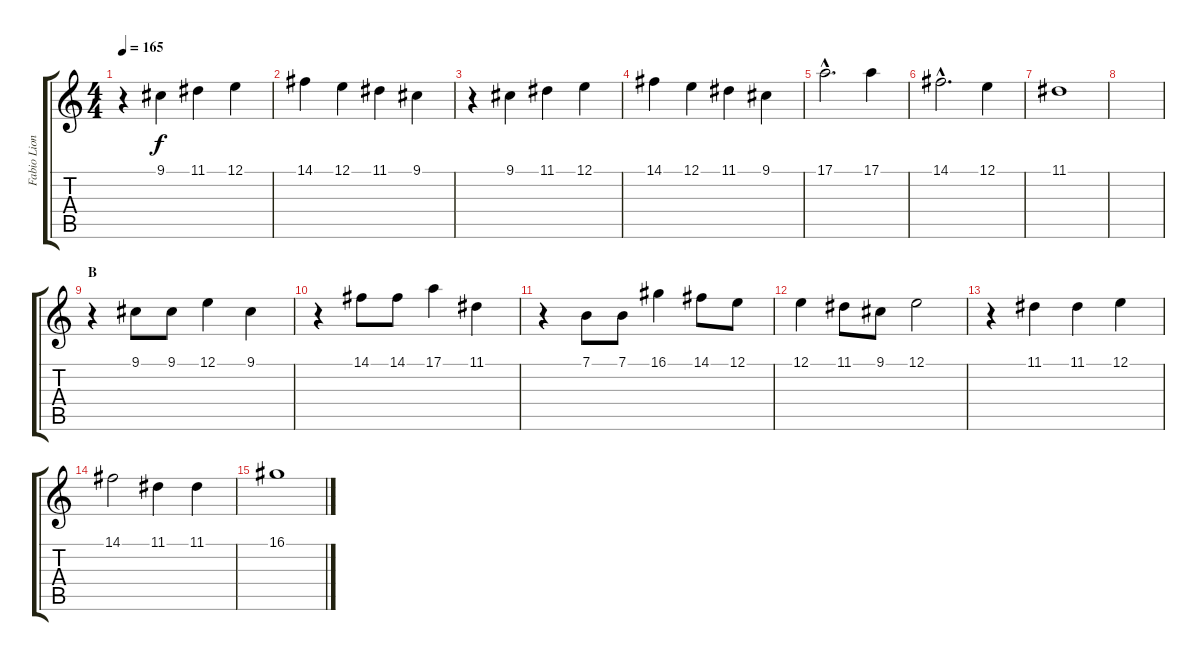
\track ("Fabio Lione (Vocals)" "Fabio Lion") {instrument lead6voice}
\staff {score tabs}
\tuning (E4 B3 G3 D3 A2 E2) {hide}
\ts (4 4)
\tempo 165
\clef g2
\ks c
r.4{dy f} 9.1.4 11.1.4 12.1.4 |
14.1.4 12.1.4 11.1.4 9.1.4 |
r.4 9.1.4 11.1.4 12.1.4 |
14.1.4 12.1.4 11.1.4 9.1.4 |
17.1{hac}.2{d} 17.1.4 |
14.1{hac}.2{d} 12.1.4 |
11.1.1 |
|
\section ("" "B")
r.4 9.1.8 9.1.8 12.1.4 9.1.4 |
r.4 14.1.8 14.1.8 17.1.4 11.1.4 |
r.4 7.1.8 7.1.8 16.1.4 14.1.8 12.1.8 |
12.1.4 11.1.8 9.1.8 12.1.2 |
r.4 11.1.4 11.1.4 12.1.4 |
14.1.2 11.1.4 11.1.4 |
16.1.1
